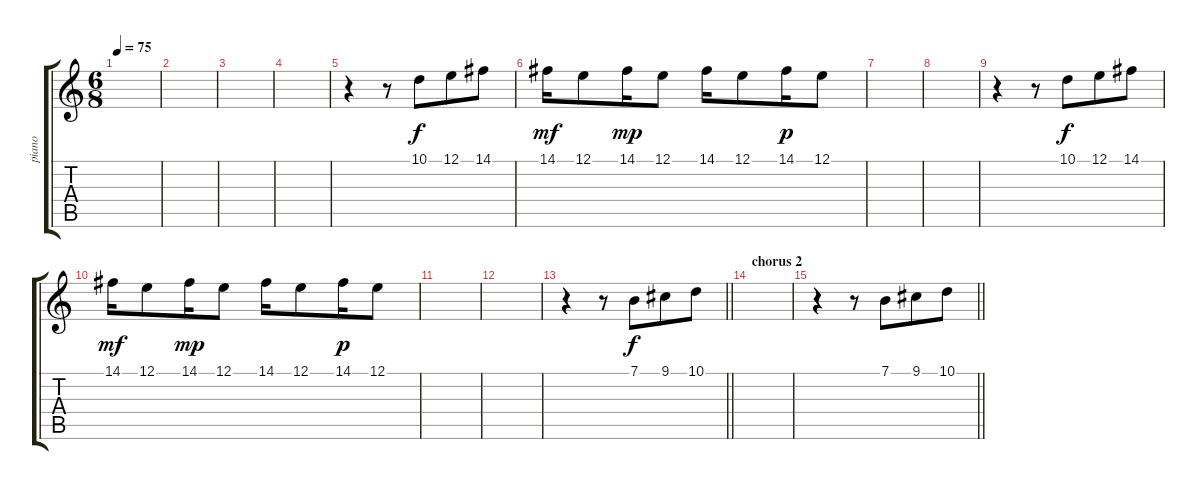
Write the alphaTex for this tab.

\track ("piano" "piano") {instrument acousticgrandpiano}
\staff {score tabs}
\tuning (E4 B3 G3 D3 A2 E2) {hide}
\ts (6 8)
\tempo 75
\clef g2
\ks c
|
|
|
|
r.4 r.8 10.1.8{dy f} 12.1.8 14.1.8 |
14.1.16{dy mf} 12.1.8 14.1.16{dy mp} 12.1.8 14.1.16 12.1.8 14.1.16{dy p} 12.1.8 |
|
|
r.4 r.8 10.1.8{dy f} 12.1.8 14.1.8 |
14.1.16{dy mf} 12.1.8 14.1.16{dy mp} 12.1.8 14.1.16 12.1.8 14.1.16{dy p} 12.1.8 |
|
|
\barLineRight lightlight
r.4 r.8 7.1.8{dy f} 9.1.8 10.1.8 |
\section ("" "chorus 2")
|
\barLineRight lightlight
r.4{volume 13} r.8 7.1.8 9.1.8 10.1.8
